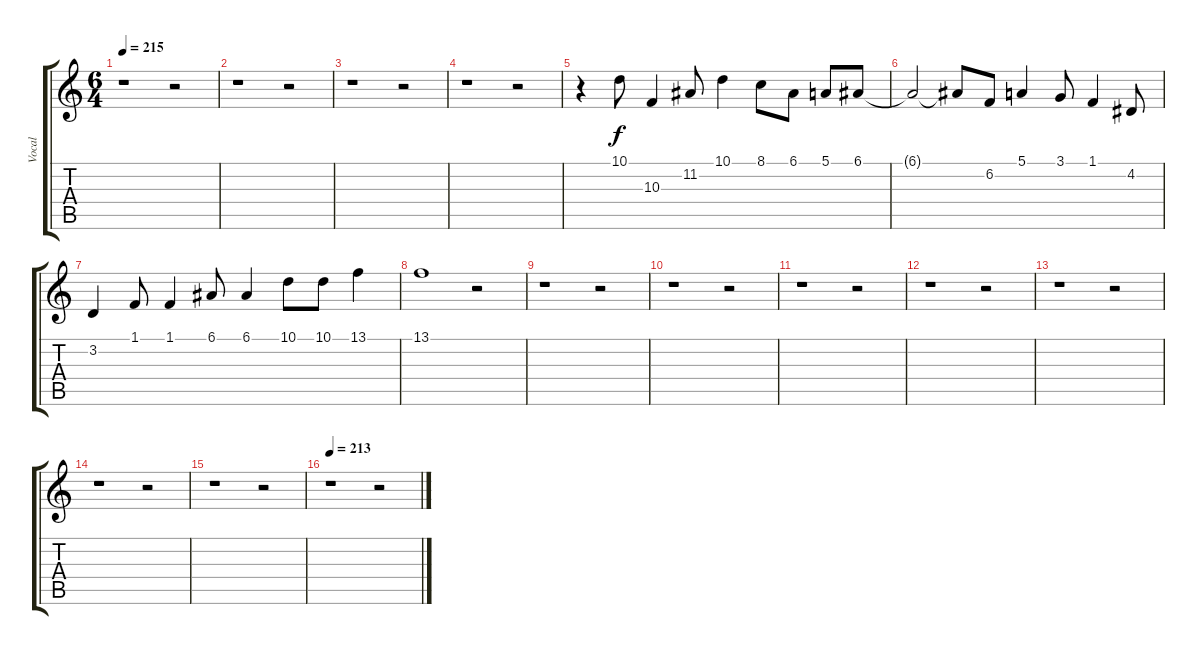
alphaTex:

\track ("Vocal" "Vocal") {instrument lead3calliope}
\staff {score tabs}
\tuning (E4 B3 G3 D3 A2 E2) {hide}
\ts (6 4)
\tempo 215
\clef g2
\ks c
r.1{dy f} r.2 |
r.1 r.2 |
r.1 r.2 |
r.1 r.2 |
r.4 10.1.8 10.3.4 11.2.8 10.1.4 8.1.8 6.1.8 5.1.8 6.1.8 |
6.1{t}.2 6.1{t}.8 6.2.8 5.1.4 3.1.8 1.1.4 4.2.8 |
3.2.4 1.1.8 1.1.4 6.1.8 6.1.4 10.1.8 10.1.8 13.1.4 |
13.1.1 r.2 |
r.1 r.2 |
r.1 r.2 |
r.1 r.2 |
r.1 r.2 |
r.1 r.2 |
r.1 r.2 |
r.1 r.2 |
\tempo 213
r.1 r.2
